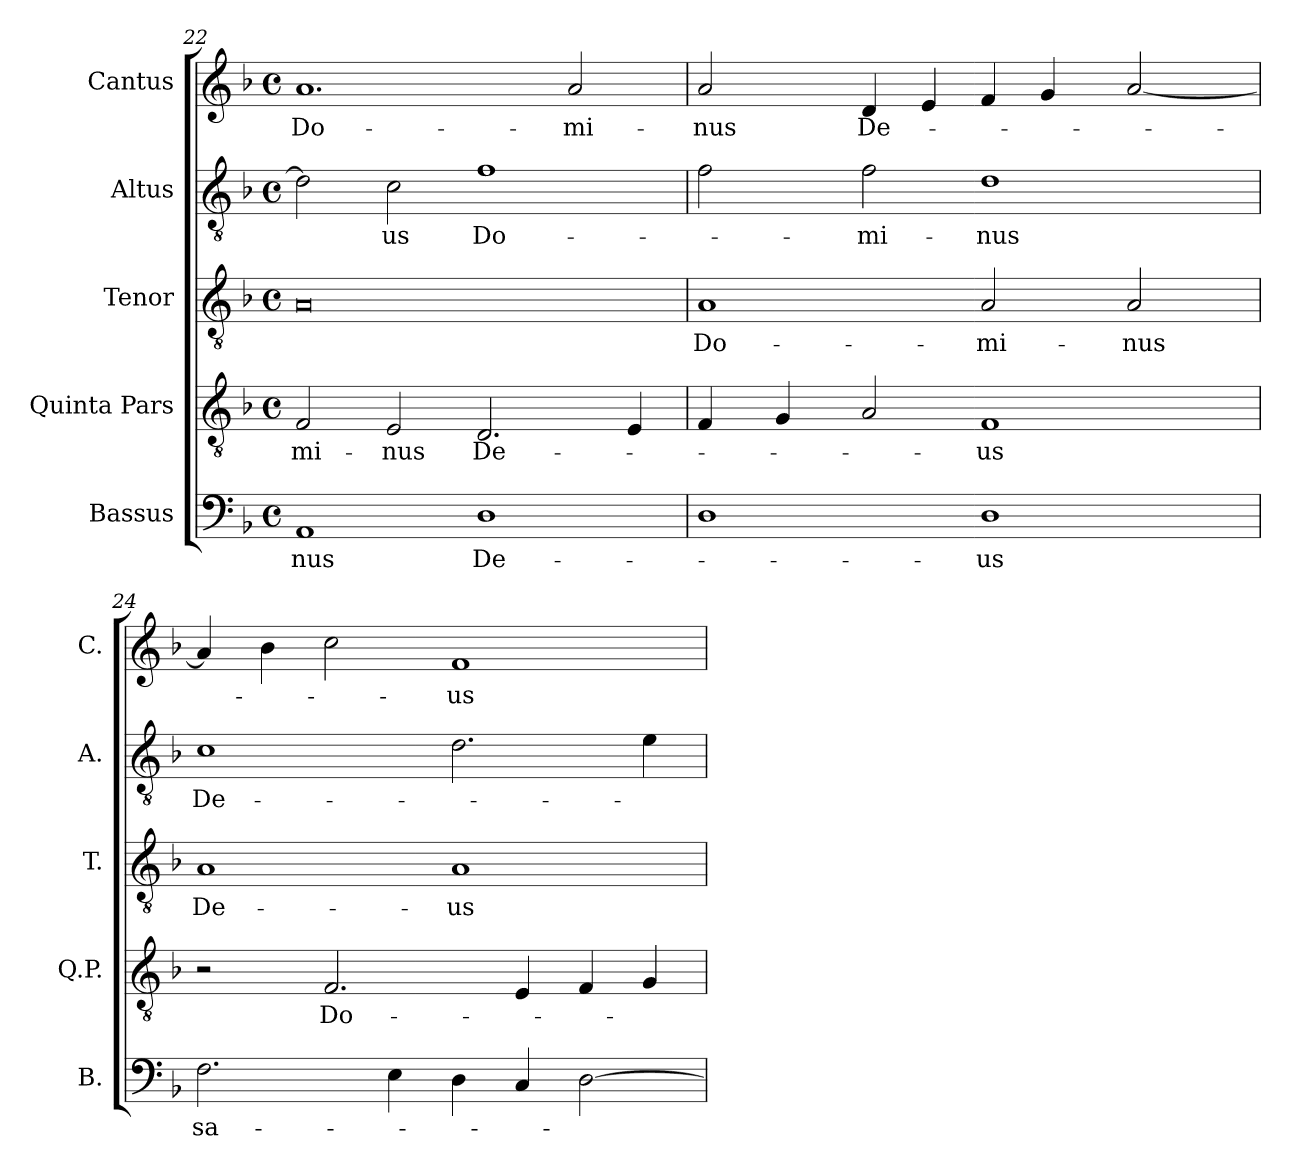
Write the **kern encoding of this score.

**kern	**text	**kern	**text	**kern	**text	**kern	**text	**kern	**text
*part5	*part5	*part4	*part4	*part3	*part3	*part2	*part2	*part1	*part1
*staff5	*staff5	*staff4	*staff4	*staff3	*staff3	*staff2	*staff2	*staff1	*staff1
*I"Bassus	*	*I"Quinta Pars	*	*I"Tenor	*	*I"Altus	*	*I"Cantus	*
*I'B.	*	*I'Q.P.	*	*I'T.	*	*I'A.	*	*I'C.	*
*clefF4	*	*clefGv2	*	*clefGv2	*	*clefGv2	*	*clefG2	*
*k[b-]	*	*k[b-]	*	*k[b-]	*	*k[b-]	*	*k[b-]	*
*F:	*	*F:	*	*F:	*	*F:	*	*F:	*
*M4/4	*	*M4/4	*	*M4/4	*	*M4/4	*	*M4/4	*
*met(c)	*	*met(c)	*	*met(c)	*	*met(c)	*	*met(c)	*
=22	=22	=22	=22	=22	=22	=22	=22	=22	=22
!	!LO:LY:b:cj	!	!LO:LY:b:cj	!	!	!	!	!	!LO:LY:b:cj
1AA	-nus	2F/	-mi-	0A	.	2d\]	.	1.a	Do-
!	!	!	!LO:LY:b:cj	!	!	!	!LO:LY:b:cj	!	!
.	.	2E/	-nus	.	.	2c\	-us	.	.
!	!LO:LY:b:cj	!	!LO:LY:b:cj	!	!	!	!LO:LY:b:cj	!	!
1D	De-	2.D/	De-	.	.	1f	Do-	.	.
!	!	!	!	!	!	!	!	!	!LO:LY:b:cj
.	.	.	.	.	.	.	.	2a/	-mi-
.	.	4E/	.	.	.	.	.	.	.
!!LO:PB:g=z
=23	=23	=23	=23	=23	=23	=23	=23	=23	=23
!	!	!	!	!	!LO:LY:b:cj	!	!	!	!LO:LY:b:cj
*^	*	*^	*	*	*	*^	*	*	*
1D	4.ryy	.	4F/	4ryy	.	1A	Do-	2f\	8ryy	.	2a/	-nus
.	.	.	.	.	.	.	.	.	1...ryy	.	.	.
.	.	.	4G/	16..ryy	.	.	.	.	.	.	.	.
.	.	.	.	1ryy	.	.	.	.	.	.	.	.
.	1ryy	.	.	.	.	.	.	.	.	.	.	.
!	!	!	!	!	!	!	!	!	!	!LO:LY:b:cj	!	!LO:LY:b:cj
.	.	.	2A/	.	.	.	.	2f\	.	-mi-	4d/	De-
.	.	.	.	.	.	.	.	.	.	.	4e/	.
!	!	!LO:LY:b:cj	!	!	!LO:LY:b:cj	!	!LO:LY:b:cj	!	!	!LO:LY:b:cj	!	!
1D	.	-us	1F	.	-us	2A/	-mi-	1d	.	-nus	4f/	.
.	.	.	.	.	.	.	.	.	.	.	4g/	.
.	.	.	.	2ryy	.	.	.	.	.	.	.	.
.	2ryy	.	.	.	.	.	.	.	.	.	.	.
!	!	!	!	!	!	!	!LO:LY:b:cj	!	!	!	!	!
.	.	.	.	.	.	2A/	-nus	.	.	.	[<2a/	.
.	.	.	.	8ryy	.	.	.	.	.	.	.	.
.	8ryy	.	.	.	.	.	.	.	.	.	.	.
.	.	.	.	64ryy	.	.	.	.	.	.	.	.
=24	=24	=24	=24	=24	=24	=24	=24	=24	=24	=24	=24	=24
!	!	!LO:LY:b:cj	!	!	!	!	!LO:LY:b:cj	!	!	!LO:LY:b:cj	!	!
*v	*v	*	*	*	*	*	*	*v	*v	*	*	*
*	*	*v	*v	*	*	*	*	*	*	*
2.F\	sa-	2r	.	1A	De-	1c	De-	4a/]	.
.	.	.	.	.	.	.	.	4b-\	.
!	!	!	!LO:LY:b:cj	!	!	!	!	!	!
.	.	2.F/	Do-	.	.	.	.	2cc\	.
4E\	.	.	.	.	.	.	.	.	.
!	!	!	!	!	!LO:LY:b:cj	!	!	!	!LO:LY:b:cj
4D\	.	.	.	1A	-us	2.d\	.	1f	-us
4C/	.	4E/	.	.	.	.	.	.	.
[>2D\	.	4F/	.	.	.	.	.	.	.
.	.	4G/	.	.	.	4e\	.	.	.
=	=	=	=	=	=	=	=	=	=
*-	*-	*-	*-	*-	*-	*-	*-	*-	*-
